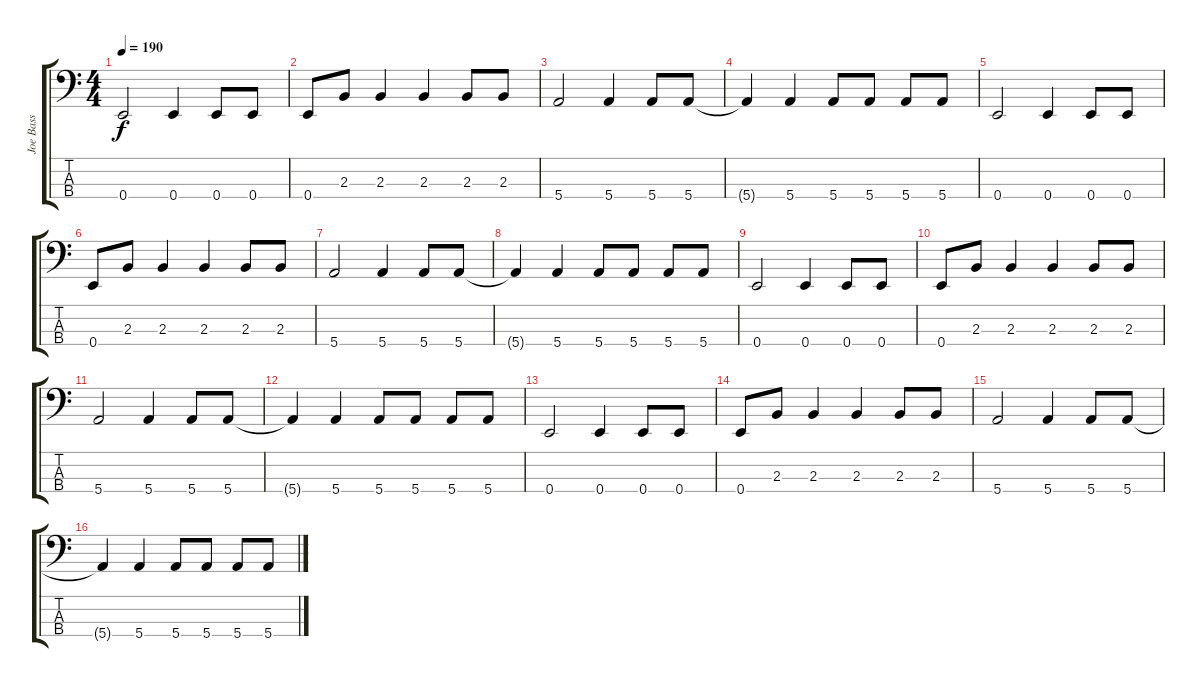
\track ("Joe Bass" "Joe Bass") {instrument electricbasspick}
\staff {score tabs}
\tuning (G2 D2 A1 E1) {hide}
\ts (4 4)
\tempo 190
\clef f4
\ks c
0.4.2{dy f} 0.4.4 0.4.8 0.4.8 |
0.4.8 2.3.8 2.3.4 2.3.4 2.3.8 2.3.8 |
5.4.2 5.4.4 5.4.8 5.4.8 |
5.4{t}.4 5.4.4 5.4.8 5.4.8 5.4.8 5.4.8 |
0.4.2 0.4.4 0.4.8 0.4.8 |
0.4.8 2.3.8 2.3.4 2.3.4 2.3.8 2.3.8 |
5.4.2 5.4.4 5.4.8 5.4.8 |
5.4{t}.4 5.4.4 5.4.8 5.4.8 5.4.8 5.4.8 |
0.4.2 0.4.4 0.4.8 0.4.8 |
0.4.8 2.3.8 2.3.4 2.3.4 2.3.8 2.3.8 |
5.4.2 5.4.4 5.4.8 5.4.8 |
5.4{t}.4 5.4.4 5.4.8 5.4.8 5.4.8 5.4.8 |
0.4.2 0.4.4 0.4.8 0.4.8 |
0.4.8 2.3.8 2.3.4 2.3.4 2.3.8 2.3.8 |
5.4.2 5.4.4 5.4.8 5.4.8 |
5.4{t}.4 5.4.4 5.4.8 5.4.8 5.4.8 5.4.8
